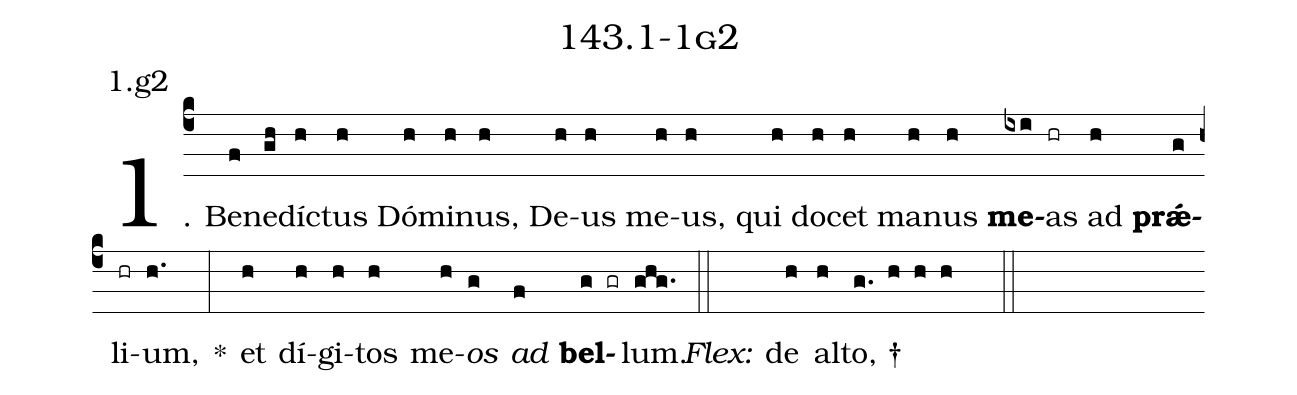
name: 143.1-1g2;
annotation: 1.g2;
%%
(c4)1. Be(f)ne(gh)díc(h)tus(h) Dó(h)mi(h)nus,(h) De(h)us(h) me(h)us,(h) qui(h) do(h)cet(h) ma(h)nus(h) <b>me</b>(ixi)as(hr) ad(h) <b>prǽ</b>(g)li(hr)um,(h.) *(:) et(h) dí(h)gi(h)tos(h) me(h)<i>os</i>(g) <i>ad</i>(f) <b>bel</b>(g gr)lum.(ghg.) (::)
<i>Flex:</i>()  de(h) al(h)to, †(g. h h h  ::)
